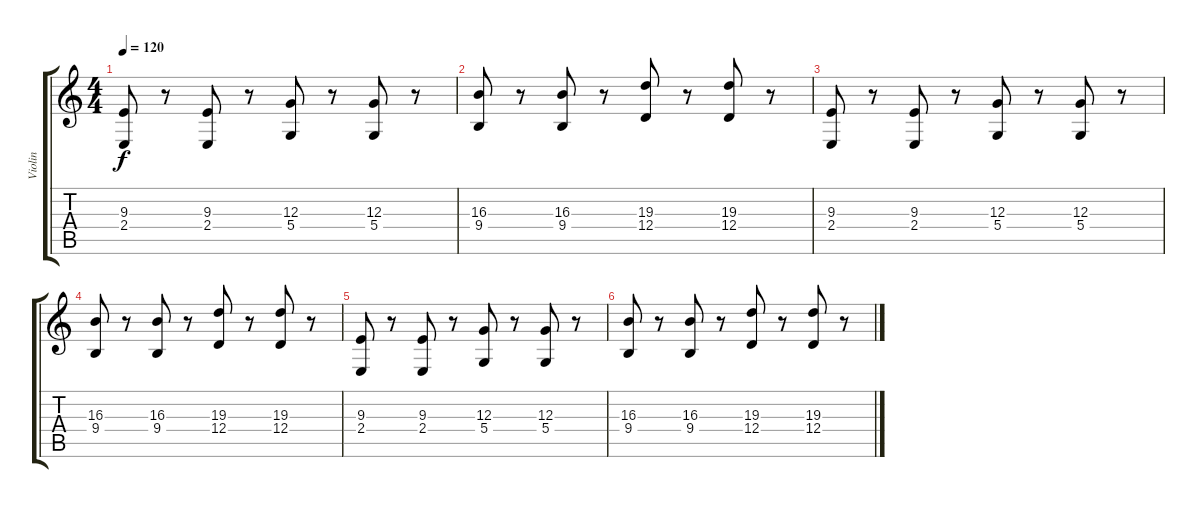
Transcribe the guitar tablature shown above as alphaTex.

\track ("Violin" "Violin") {instrument violin}
\staff {score tabs}
\tuning (E4 B3 G3 D3 A2 E2) {hide}
\ts (4 4)
\tempo 120
\clef g2
\ks c
(9.3 2.4).8{dy f} r.8 (9.3 2.4).8 r.8 (12.3 5.4).8 r.8 (12.3 5.4).8 r.8 |
(16.3 9.4).8 r.8 (16.3 9.4).8 r.8 (19.3 12.4).8 r.8 (19.3 12.4).8 r.8 |
(9.3 2.4).8 r.8 (9.3 2.4).8 r.8 (12.3 5.4).8 r.8 (12.3 5.4).8 r.8 |
(16.3 9.4).8 r.8 (16.3 9.4).8 r.8 (19.3 12.4).8 r.8 (19.3 12.4).8 r.8 |
(9.3 2.4).8 r.8 (9.3 2.4).8 r.8 (12.3 5.4).8 r.8 (12.3 5.4).8 r.8 |
(16.3 9.4).8 r.8 (16.3 9.4).8 r.8 (19.3 12.4).8 r.8 (19.3 12.4).8 r.8
